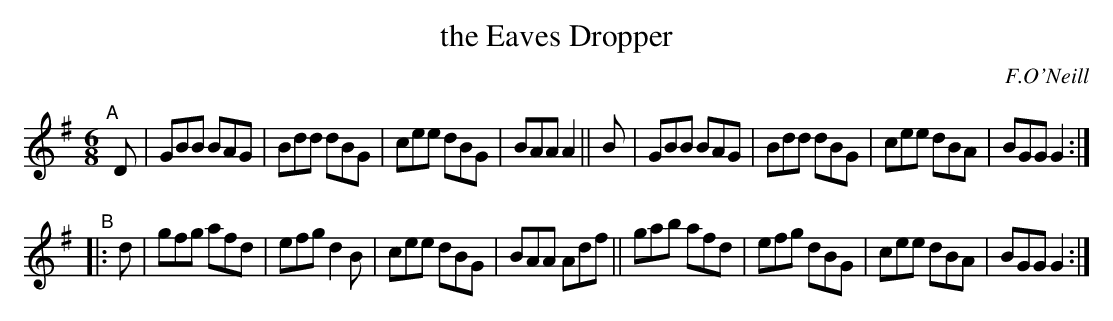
X:1
T: the Eaves Dropper
O: F.O'Neill
M: 6/8
L: 1/8
K: G
"^A"[|]\
D | GBB BAG | Bdd dBG | cee dBG | BAA A2 ||\
B | GBB BAG | Bdd dBG | cee dBA | BGG G2 :|
"^B"|: d |\
gfg afd | efg d2B | cee dBG | BAA Adf ||\
gab afd | efg dBG | cee dBA | BGG G2 :|
